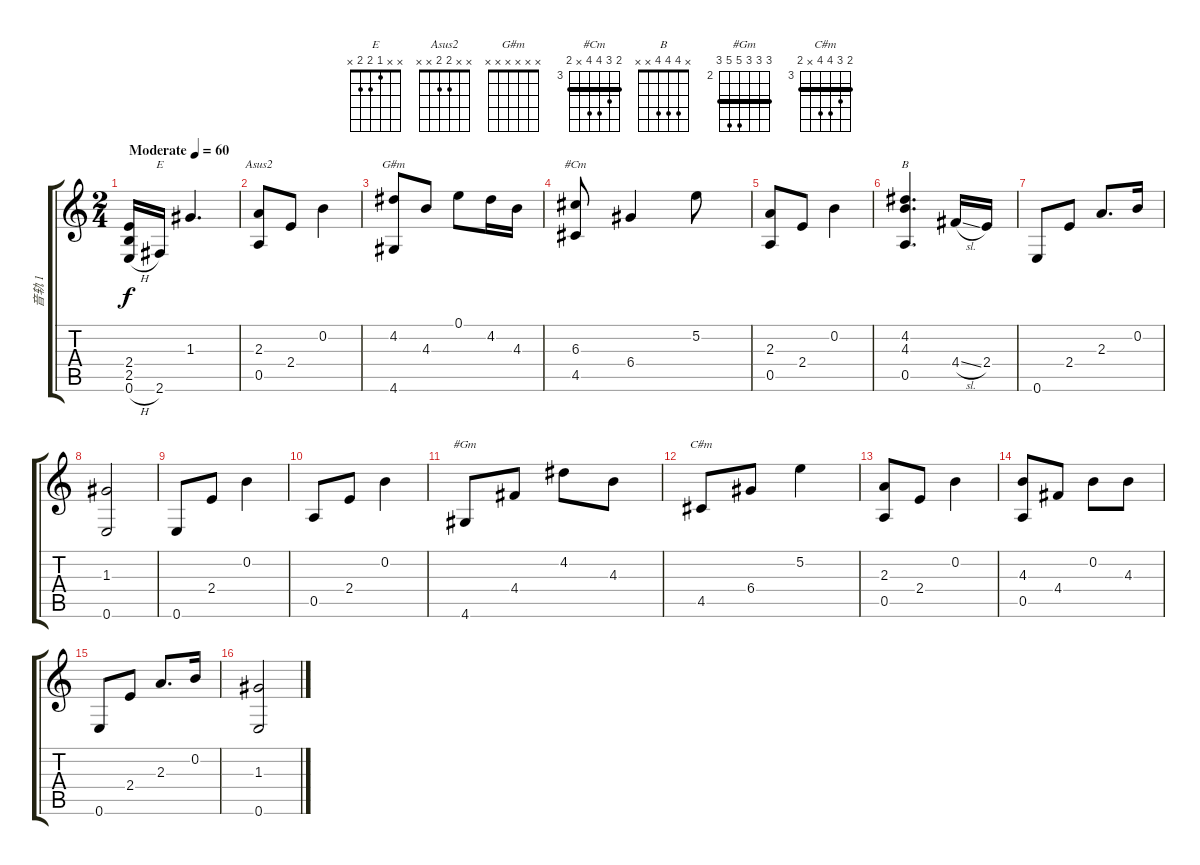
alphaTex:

\track ("音轨 1" "音轨 1") {instrument acousticguitarnylon}
\staff {score tabs}
\tuning (E4 B3 G3 D3 A2 E2) {hide}
\chord ("E" x x 1 2 2 x)
\chord ("Asus2" x x 2 2 x x)
\chord ("G#m" x x x x x x)
\chord ("#Cm" 4 5 6 6 x 4) {firstfret 3 barre 4}
\chord ("B" x 4 4 4 x x)
\chord ("#Gm" 4 4 4 6 6 4) {firstfret 2 barre 4}
\chord ("C#m" 4 5 6 6 x 4) {firstfret 3 barre 4}
\ts (2 4)
\tempo (60 "Moderate")
\clef g2
\ks c
(2.4 2.5 0.6{h}).16{dy f instrument acousticguitarnylon} 2.6.16{ch "E"} 1.3.4{d} |
(2.3 0.5).8{ch "Asus2"} 2.4.8 0.2.4 |
(4.2 4.6).8{ch "G#m"} 4.3.8 0.1.8 4.2.16 4.3.16 |
(6.3 4.5).8{ch "#Cm"} 6.4.4 5.2.8 |
(2.3 0.5).8 2.4.8 0.2.4 |
(4.2 4.3 0.5).4{d ch "B"} 4.4{sl}.16 2.4.16 |
0.6.8 2.4.8 2.3.8{d} 0.2.16 |
(1.3 0.6).2 |
0.6.8 2.4.8 0.2.4 |
0.5.8 2.4.8 0.2.4 |
4.6.8{ch "#Gm"} 4.4.8 4.2.8 4.3.8 |
4.5.8{ch "C#m"} 6.4.8 5.2.4 |
(2.3 0.5).8 2.4.8 0.2.4 |
(4.3 0.5).8 4.4.8 0.2.8 4.3.8 |
0.6.8 2.4.8 2.3.8{d} 0.2.16 |
(1.3 0.6).2
